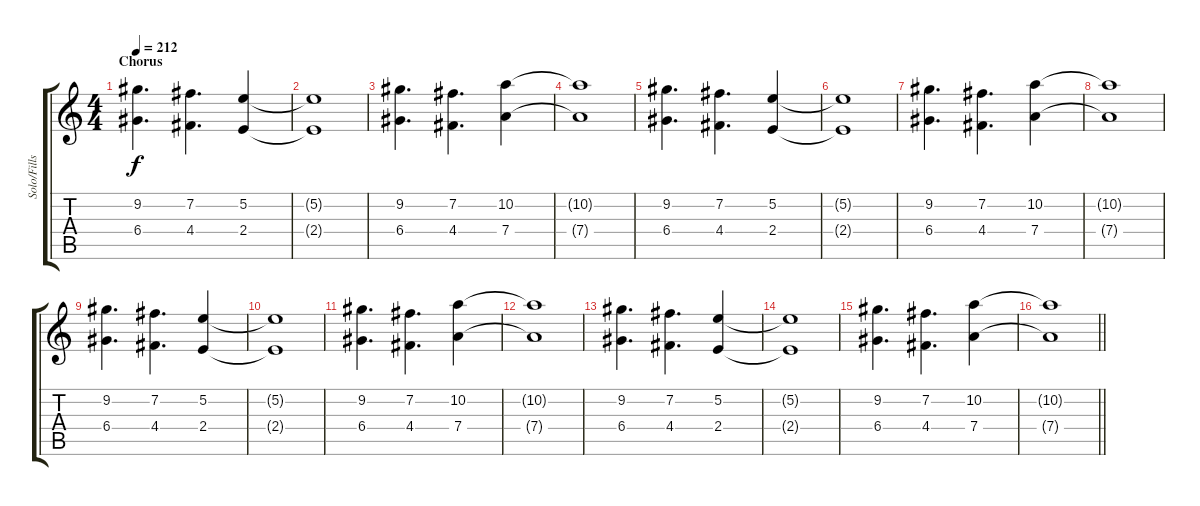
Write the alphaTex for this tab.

\track ("Solo/Fills" "Solo/Fills") {solo instrument distortionguitar}
\staff {score tabs}
\tuning (E4 B3 G3 D3 A2 D2) {hide}
\ts (4 4)
\section ("" "Chorus")
\tempo 212
\clef g2
\ks c
(9.2 6.4).4{d dy f volume 16} (7.2 4.4).4{d} (5.2 2.4).4 |
(5.2{t} 2.4{t}).1 |
(9.2 6.4).4{d} (7.2 4.4).4{d} (10.2 7.4).4 |
(10.2{t} 7.4{t}).1 |
(9.2 6.4).4{d} (7.2 4.4).4{d} (5.2 2.4).4 |
(5.2{t} 2.4{t}).1 |
(9.2 6.4).4{d} (7.2 4.4).4{d} (10.2 7.4).4 |
(10.2{t} 7.4{t}).1 |
(9.2 6.4).4{d} (7.2 4.4).4{d} (5.2 2.4).4 |
(5.2{t} 2.4{t}).1 |
(9.2 6.4).4{d} (7.2 4.4).4{d} (10.2 7.4).4 |
(10.2{t} 7.4{t}).1 |
(9.2 6.4).4{d} (7.2 4.4).4{d} (5.2 2.4).4 |
(5.2{t} 2.4{t}).1 |
(9.2 6.4).4{d} (7.2 4.4).4{d} (10.2 7.4).4 |
\barLineRight lightlight
(10.2{t} 7.4{t}).1
